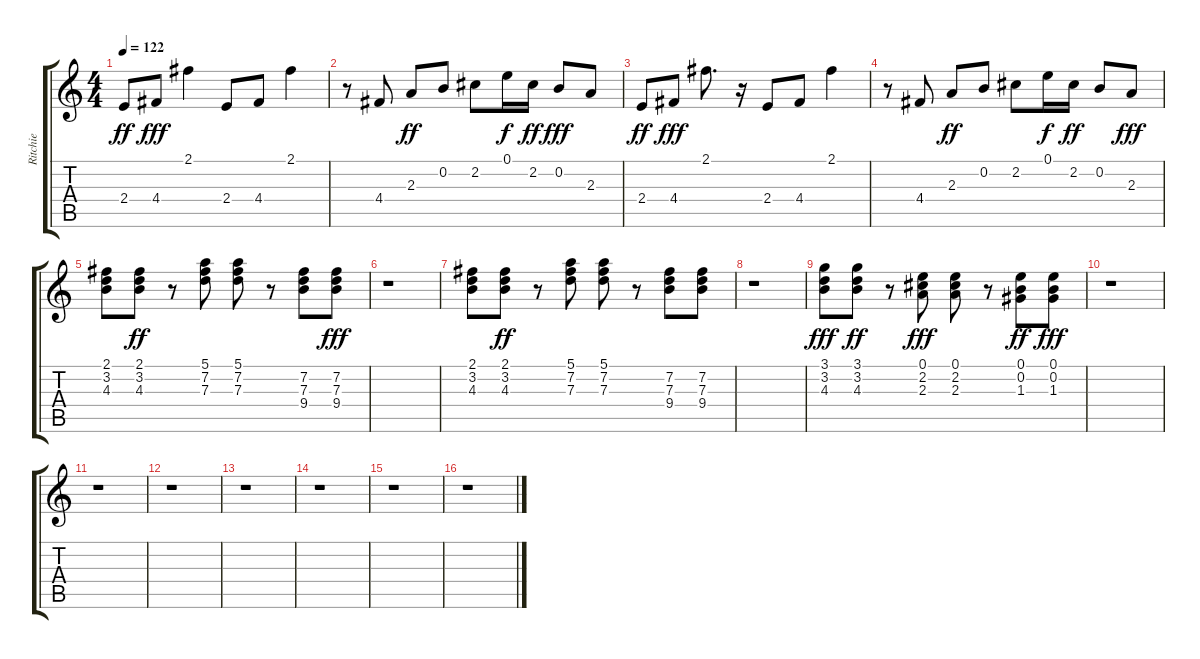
\track ("Ritchie" "Ritchie") {instrument distortionguitar}
\staff {score tabs}
\tuning (E4 B3 G3 D3 A2 E2) {hide}
\ts (4 4)
\tempo 122
\clef g2
\ks c
2.4.8{dy ff} 4.4.8{dy fff} 2.1.4 2.4.8 4.4.8 2.1.4 |
r.8 4.4.8 2.3.8{dy ff} 0.2.8 2.2.8 0.1.16{dy f} 2.2.16{dy ff} 0.2.8{dy fff} 2.3.8 |
2.4.8{dy ff} 4.4.8{dy fff} 2.1.8{d} r.16 2.4.8 4.4.8 2.1.4 |
r.8 4.4.8 2.3.8{dy ff} 0.2.8 2.2.8 0.1.16{dy f} 2.2.16{dy ff} 0.2.8 2.3.8{dy fff} |
(2.1 3.2 4.3).8 (2.1 3.2 4.3).8{dy ff} r.8 (5.1 7.2 7.3).8 (5.1 7.2 7.3).8 r.8 (7.2 7.3 9.4).8 (7.2 7.3 9.4).8{dy fff} |
r.1 |
(2.1 3.2 4.3).8 (2.1 3.2 4.3).8{dy ff} r.8 (5.1 7.2 7.3).8 (5.1 7.2 7.3).8 r.8 (7.2 7.3 9.4).8 (7.2 7.3 9.4).8 |
r.1 |
(3.1 3.2 4.3).8{dy fff} (3.1 3.2 4.3).8{dy ff} r.8 (0.1 2.2 2.3).8{dy fff} (0.1 2.2 2.3).8 r.8 (0.1 0.2 1.3).8{dy ff} (0.1 0.2 1.3).8{dy fff} |
r.1 |
r.1 |
r.1 |
r.1 |
r.1 |
r.1 |
r.1
